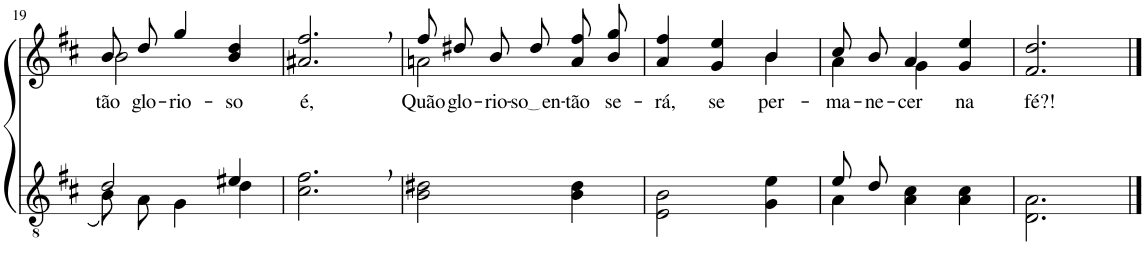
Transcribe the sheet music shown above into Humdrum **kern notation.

**kern	**kern	**text
*part2	*part1	*part1
*staff2	*staff1	*staff1
*I"Parte III e IV	*I"Parte I e II	*
!!LO:PB:g=z
*clefGv2	*clefG2	*
*Trd4c7	*Trd4c7	*
*k[f#c#]	*k[f#c#]	*
*M3/4	*M3/4	*
=19	=19	=19
*^	*^	*
!	!	!	!	!LO:LY:b
2d/	8B\L	8b/L	2b\	tão
!	!	!	!	!LO:LY:b
.	8A\J	8dd/J	.	glo-
!	!	!	!	!LO:LY:b
.	4G\	4gg/	.	-rio-
!	!	!	!	!LO:LY:b
4e#X/	4d\	4b/ 4dd/	4ryy	-so
=20	=20	=20	=20	=20
!	!	!	!	!LO:LY:b
*v	*v	*	*	*
*	*v	*v	*
2.c#\, 2.f#\,	2.a#X/, 2.ff#/,	é,
=21	=21	=21
*	*^	*
!	!	!	!LO:LY:b
2B\ 2d#X\	8ff#/L	2an\	Quão
!	!	!	!LO:LY:b
.	8dd#X/J	.	glo-
!	!	!	!LO:LY:b
.	8b/L	.	-rio-
!	!	!	!LO:LY:b
.	8dd#/J	.	so en
!	!	!	!LO:LY:b
4B\ 4d#\	8a\ 8ff#\L	4ryy	-tão
!	!	!	!LO:LY:b
.	8b\ 8gg\J	.	se-
=22	=22	=22	=22
!	!	!	!LO:LY:b
2E\ 2B\	4a/ 4ff#/	2ryy	-rá,
!	!	!	!LO:LY:b
.	4g/ 4ee/	.	se
!	!	!	!LO:LY:b
4G\ 4e\	4b/	4b\	per-
=23	=23	=23	=23
*^	*	*	*
!	!	!	!	!LO:LY:b
8e/L	4A\	8cc#/L	4a\	-ma-
!	!	!	!	!LO:LY:b
8d/J	.	8b/J	.	ne-
!	!	!	!	!LO:LY:b
4ryy	4A\ 4c#\	4a/	4g\	-cer
!	!	!	!	!LO:LY:b
4ryy	4A\ 4c#\	4g/ 4ee/	4ryy	na
=24	=24	=24	=24	=24
!	!	!	!	!LO:LY:b
*v	*v	*	*	*
*	*v	*v	*
2.D\ 2.A\	2.f#/ 2.dd/	fé?!
==	==	==
*-	*-	*-
